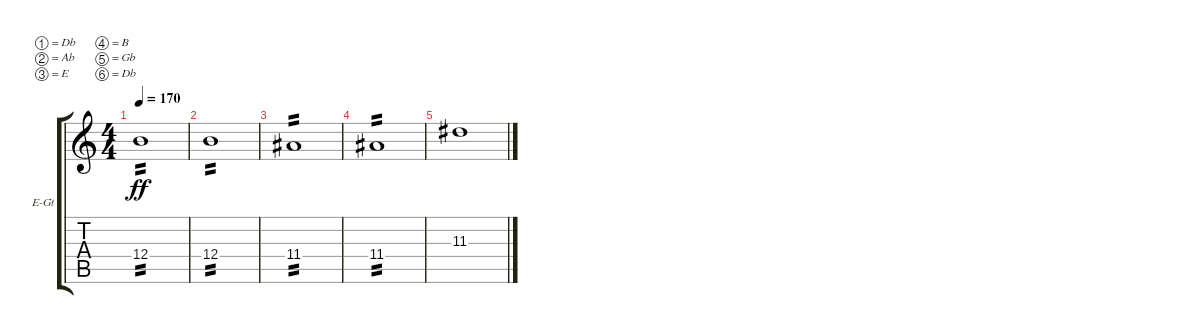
\defaultSystemsLayout 4
\bracketExtendMode groupsimilarinstruments
\firstSystemTrackNameOrientation horizontal
\otherSystemsTrackNameOrientation horizontal
\track ("OutroGt1" "E-Gt") {instrument distortionguitar}
\staff {score tabs}
\tuning (Db4 Ab3 E3 B2 Gb2 Db2)
\ts (4 4)
\tempo 170
\clef g2
\ks c
12.4.1{tp 2 dy ff} |
12.4.1{tp 2} |
11.4.1{tp 2} |
11.4.1{tp 2} |
11.3.1
